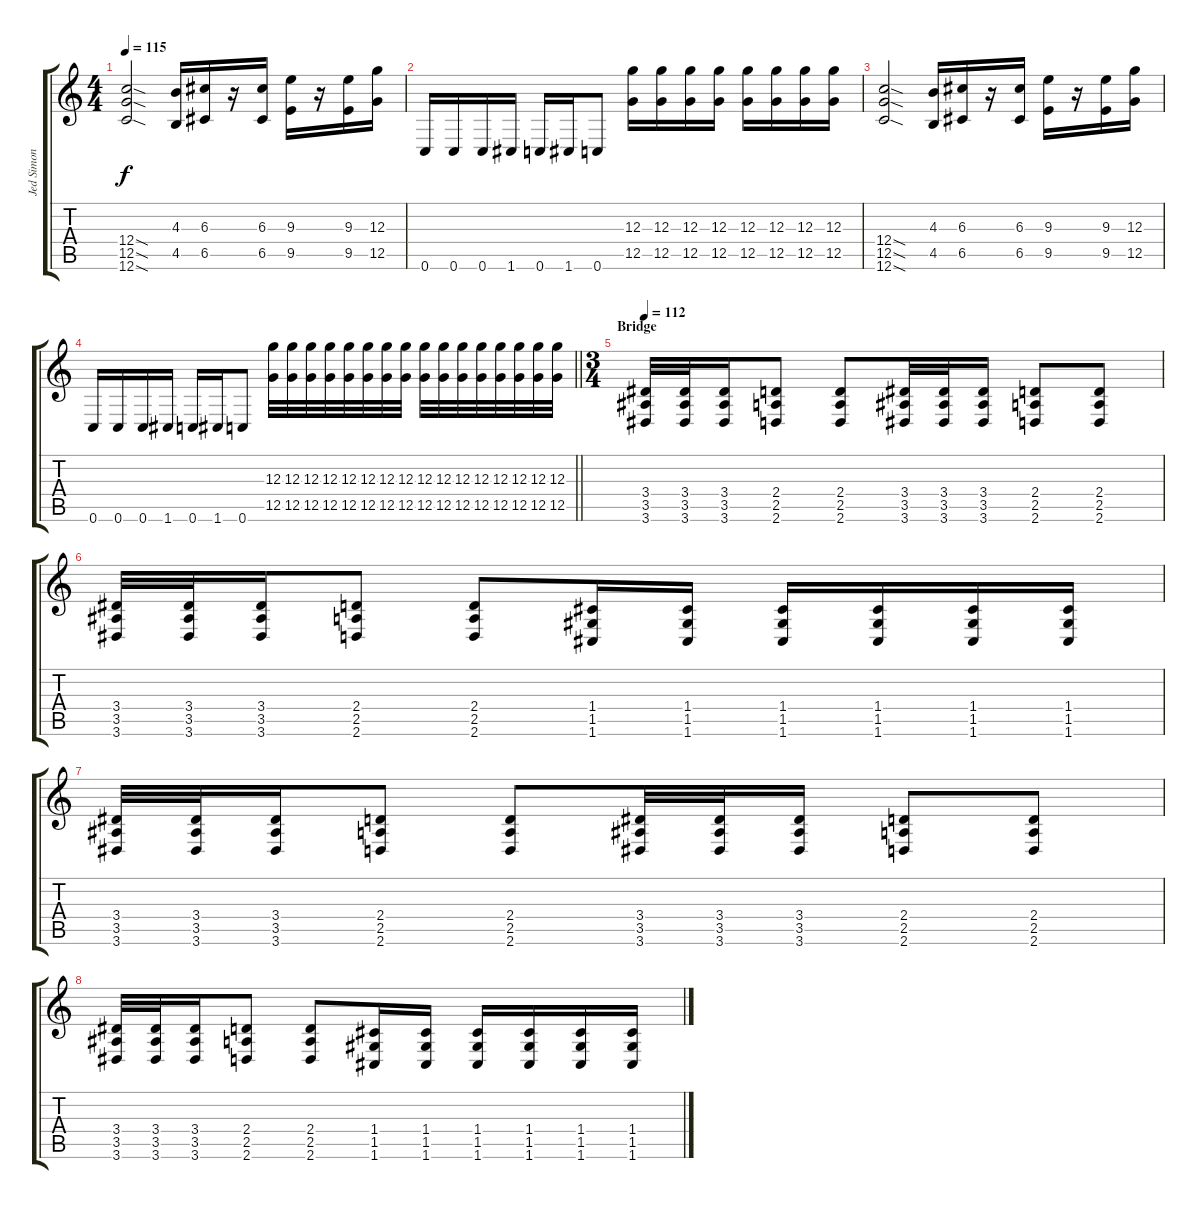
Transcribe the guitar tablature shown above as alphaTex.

\track ("Jed Simon" "Jed Simon") {instrument overdrivenguitar}
\staff {score tabs}
\tuning (E4 C4 G3 C3 G2 C2) {hide}
\ts (4 4)
\tempo 115
\clef g2
\ks c
(12.4{sod} 12.5{sod} 12.6{sod}).2{dy f} (4.3 4.5).16 (6.3 6.5).16 r.16 (6.3 6.5).16 (9.3 9.5).16 r.16 (9.3 9.5).16 (12.3 12.5).16 |
0.6.16 0.6.16 0.6.16 1.6.16 0.6.16 1.6.16 0.6.8 (12.3 12.5).16 (12.3 12.5).16 (12.3 12.5).16 (12.3 12.5).16 (12.3 12.5).16 (12.3 12.5).16 (12.3 12.5).16 (12.3 12.5).16 |
(12.4{sod} 12.5{sod} 12.6{sod}).2 (4.3 4.5).16 (6.3 6.5).16 r.16 (6.3 6.5).16 (9.3 9.5).16 r.16 (9.3 9.5).16 (12.3 12.5).16 |
\barLineRight lightlight
0.6.16 0.6.16 0.6.16 1.6.16 0.6.16 1.6.16 0.6.8 (12.3 12.5).32 (12.3 12.5).32 (12.3 12.5).32 (12.3 12.5).32 (12.3 12.5).32 (12.3 12.5).32 (12.3 12.5).32 (12.3 12.5).32 (12.3 12.5).32 (12.3 12.5).32 (12.3 12.5).32 (12.3 12.5).32 (12.3 12.5).32 (12.3 12.5).32 (12.3 12.5).32 (12.3 12.5).32 |
\ts (3 4)
\section ("" "Bridge")
\tempo 112
(3.4 3.5 3.6).32 (3.4 3.5 3.6).32 (3.4 3.5 3.6).16 (2.4 2.5 2.6).8 (2.4 2.5 2.6).8 (3.4 3.5 3.6).32 (3.4 3.5 3.6).32 (3.4 3.5 3.6).16 (2.4 2.5 2.6).8 (2.4 2.5 2.6).8 |
(3.4 3.5 3.6).32 (3.4 3.5 3.6).32 (3.4 3.5 3.6).16 (2.4 2.5 2.6).8 (2.4 2.5 2.6).8 (1.4 1.5 1.6).16 (1.4 1.5 1.6).16 (1.4 1.5 1.6).16 (1.4 1.5 1.6).16 (1.4 1.5 1.6).16 (1.4 1.5 1.6).16 |
(3.4 3.5 3.6).32 (3.4 3.5 3.6).32 (3.4 3.5 3.6).16 (2.4 2.5 2.6).8 (2.4 2.5 2.6).8 (3.4 3.5 3.6).32 (3.4 3.5 3.6).32 (3.4 3.5 3.6).16 (2.4 2.5 2.6).8 (2.4 2.5 2.6).8 |
(3.4 3.5 3.6).32 (3.4 3.5 3.6).32 (3.4 3.5 3.6).16 (2.4 2.5 2.6).8 (2.4 2.5 2.6).8 (1.4 1.5 1.6).16 (1.4 1.5 1.6).16 (1.4 1.5 1.6).16 (1.4 1.5 1.6).16 (1.4 1.5 1.6).16 (1.4 1.5 1.6).16
